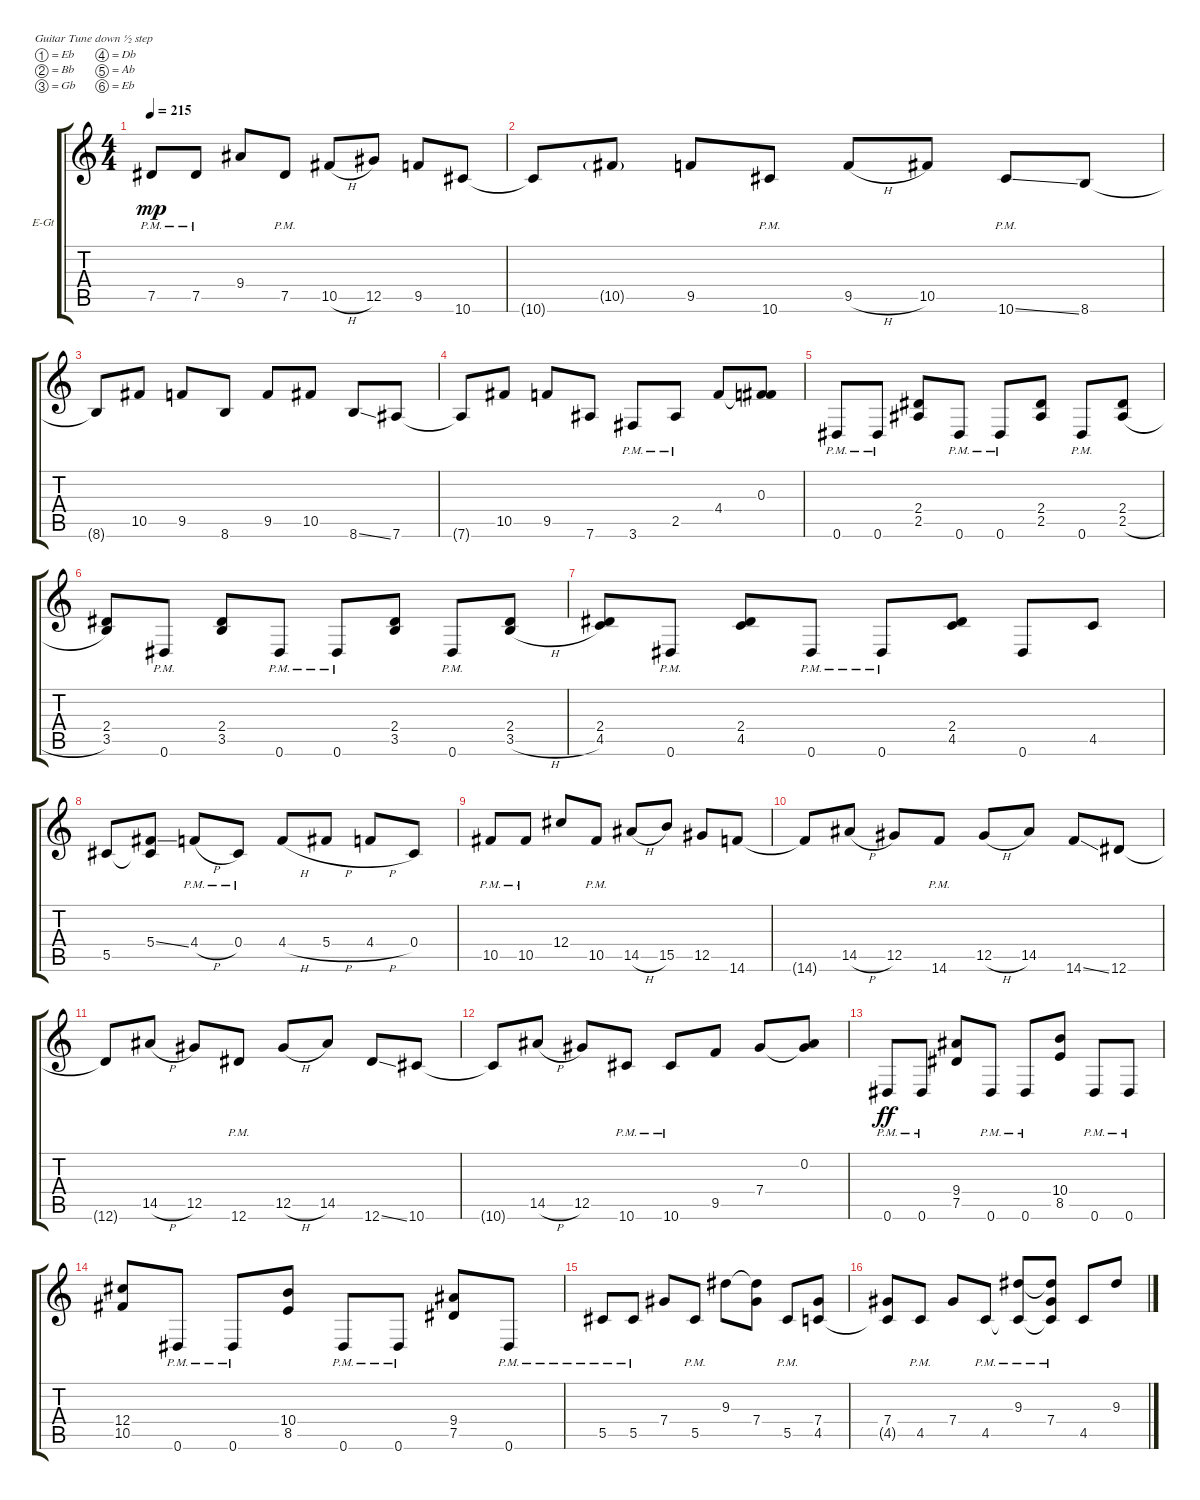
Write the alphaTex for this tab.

\bracketExtendMode groupsimilarinstruments
\firstSystemTrackNameOrientation horizontal
\otherSystemsTrackNameOrientation horizontal
\track ("right" "E-Gt") {instrument distortionguitar}
\staff {score tabs}
\tuning (Eb4 Bb3 Gb3 Db3 Ab2 Eb2)
\ts (4 4)
\tempo 215
\clef g2
\ks c
7.5{pm}.8{dy mp} 7.5{pm}.8 9.4.8 7.5{pm}.8 10.5{h}.8 12.5.8 9.5.8 10.6.8 |
10.6{t}.8 10.5{g}.8 9.5.8 10.6{pm}.8 9.5{h}.8 10.5.8 10.6{ss pm}.8 8.6.8 |
8.6{t}.8 10.5.8 9.5.8 8.6.8 9.5.8 10.5.8 8.6{ss}.8 7.6.8 |
7.6{t}.8 10.5.8 9.5.8 7.6.8 3.6{pm}.8 2.5{pm}.8 4.4.8 (0.3 4.4{t}).8 |
0.6{pm}.8 0.6{pm}.8 (2.5 2.4).8 0.6{pm}.8 0.6{pm}.8 (2.5 2.4).8 0.6{pm}.8 (2.5{h} 2.4).8 |
(3.5 2.4).8 0.6{pm}.8 (3.5 2.4).8 0.6{pm}.8 0.6{pm}.8 (3.5 2.4).8 0.6{pm}.8 (3.5{h} 2.4).8 |
(4.5 2.4).8 0.6{pm}.8 (4.5 2.4).8 0.6{pm}.8 0.6{pm}.8 (4.5 2.4).8 0.6.8 4.5.8 |
5.5.8 (5.4{ss} 5.5{t}).8 4.4{h pm}.8 0.4{pm}.8 4.4{h}.8 5.4{h}.8 4.4{h}.8 0.4.8 |
10.5{pm}.8 10.5{pm}.8 12.4.8 10.5{pm}.8 14.5{h}.8 15.5.8 12.5.8 14.6.8 |
14.6{t}.8 14.5{h}.8 12.5.8 14.6{pm}.8 12.5{h}.8 14.5.8 14.6{ss}.8 12.6.8 |
12.6{t}.8 14.5{h}.8 12.5.8 12.6{pm}.8 12.5{h}.8 14.5.8 12.6{ss}.8 10.6.8 |
10.6{t}.8 14.5{h}.8 12.5.8 10.6{pm}.8 10.6{pm}.8 9.5.8 7.4.8 (0.2 7.4{t}).8 |
0.6{pm}.8{dy ff} 0.6{pm}.8 (7.5 9.4).8 0.6{pm}.8 0.6{pm}.8 (8.5 10.4).8 0.6{pm}.8 0.6{pm}.8 |
(10.5 12.4).8 0.6{pm}.8 0.6{pm}.8 (8.5 10.4).8 0.6{pm}.8 0.6{pm}.8 (7.5 9.4).8 0.6{pm}.8 |
5.5{pm}.8 5.5{pm}.8 7.4.8 5.5{pm}.8 9.3.8 (7.4 9.3{t}).8 5.5{pm}.8 (4.5 7.4).8 |
(7.4 4.5{t}).8 4.5{pm}.8 7.4.8 4.5{pm}.8 (9.3 4.5{pm t}).8 (7.4 9.3{t} 4.5{pm t}).8 4.5.8 9.3.8
